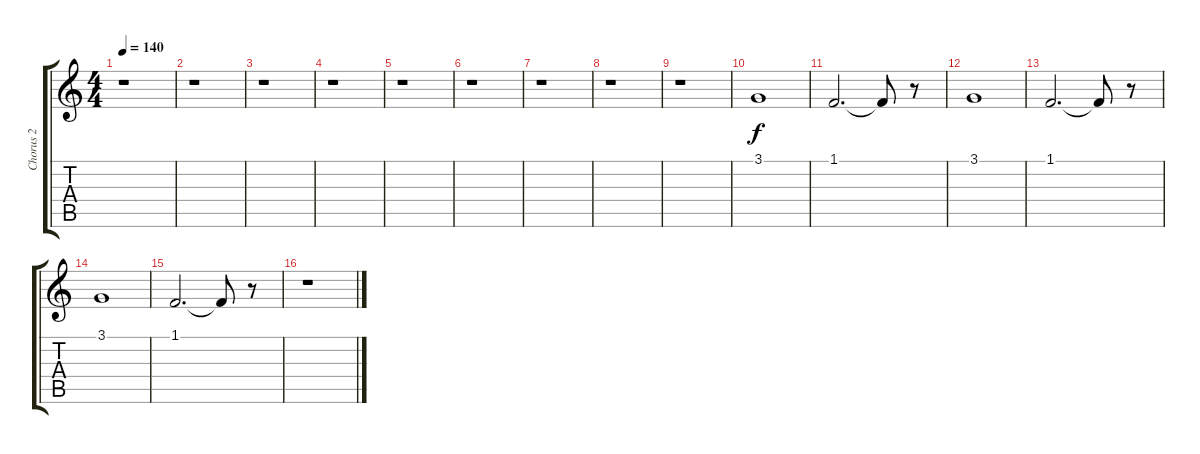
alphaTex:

\track ("Chorus 2 " "Chorus 2 ") {instrument lead2sawtooth}
\staff {score tabs}
\tuning (E4 B3 G3 D3 A2 E2) {hide}
\ts (4 4)
\tempo 140
\clef g2
\ks c
r.1{dy f} |
r.1 |
r.1 |
r.1 |
r.1 |
r.1 |
r.1 |
r.1 |
r.1 |
3.1.1 |
1.1.2{d} 1.1{t}.8 r.8 |
3.1.1 |
1.1.2{d} 1.1{t}.8 r.8 |
3.1.1 |
1.1.2{d} 1.1{t}.8 r.8 |
r.1
